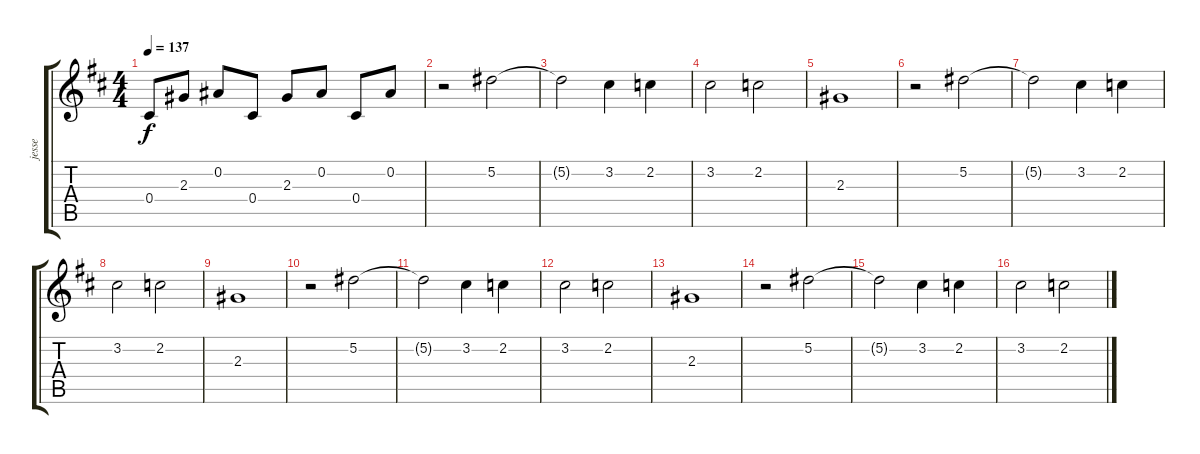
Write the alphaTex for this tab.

\track ("jesse" "jesse") {instrument acousticguitarnylon}
\staff {score tabs}
\tuning (Eb4 Bb3 Gb3 Db3 Ab2 Eb2) {hide}
\ts (4 4)
\tempo 137
\clef g2
\ks d
0.4.8{dy f} 2.3.8 0.2.8 0.4.8 2.3.8 0.2.8 0.4.8 0.2.8 |
r.2 5.2.2 |
5.2{t}.2 3.2.4 2.2.4 |
3.2.2 2.2.2 |
2.3.1 |
r.2 5.2.2 |
5.2{t}.2 3.2.4 2.2.4 |
3.2.2 2.2.2 |
2.3.1 |
r.2 5.2.2 |
5.2{t}.2 3.2.4 2.2.4 |
3.2.2 2.2.2 |
2.3.1 |
r.2 5.2.2 |
5.2{t}.2 3.2.4 2.2.4 |
3.2.2 2.2.2
